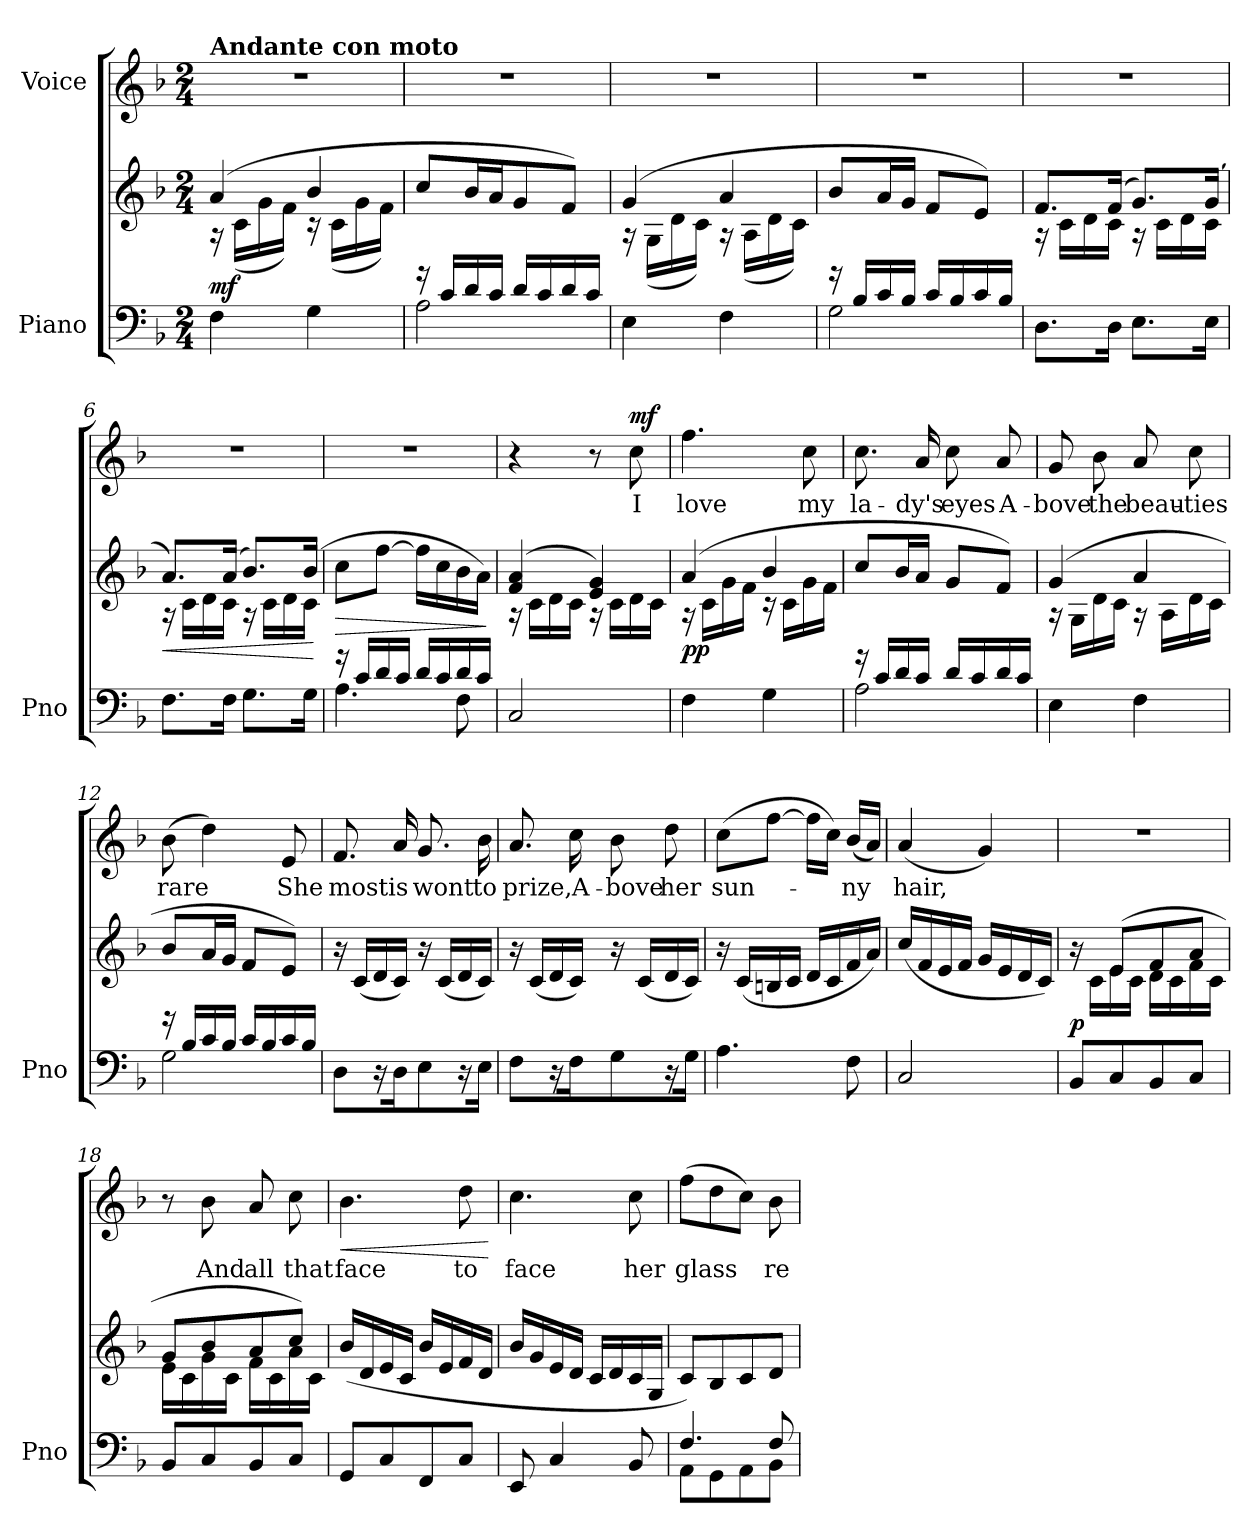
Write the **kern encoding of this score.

**kern	**kern	**dynam	**kern	**text	**dynam
*part2	*part2	*part2	*part1	*part1	*part1
*staff3	*staff2	*staff2/3	*staff1	*staff1	*staff1
*I"Piano	*	*	*I"Voice	*	*
*I'Pno	*	*	*	*	*
*clefF4	*clefG2	*	*clefG2	*	*
*k[b-]	*k[b-]	*	*k[b-]	*	*
*M2/4	*M2/4	*	*M2/4	*	*
=1	=1	=1	=1	=1	=1
*	*^	*	*	*	*
!	!	!	!	!LO:TX:a:B:t=Andante con moto	!	!
!	!	!	!LO:DY:b	!	!	!
4F\	(4a/	16r	mf	2r	.	.
.	.	(16c\LL	.	.	.	.
.	.	16g\	.	.	.	.
.	.	16f\JJ)	.	.	.	.
4G\	4b-/	16r	.	.	.	.
.	.	(16c\LL	.	.	.	.
.	.	16g\	.	.	.	.
.	.	16f\JJ)	.	.	.	.
*	*v	*v	*	*	*	*
=2	=2	=2	=2	=2	=2
*^	*	*	*	*	*
16r	2A\	8cc/L	.	2r	.	.
16c/LL	.	.	.	.	.	.
16d/	.	16b-/L	.	.	.	.
16c/JJ	.	16a/J	.	.	.	.
16d/LL	.	8g/	.	.	.	.
16c/	.	.	.	.	.	.
16d/	.	8f/J)	.	.	.	.
16c/JJ	.	.	.	.	.	.
*v	*v	*	*	*	*	*
=3	=3	=3	=3	=3	=3
*	*^	*	*	*	*
4E\	(4g/	16r	.	2r	.	.
.	.	(16G\LL	.	.	.	.
.	.	16d\	.	.	.	.
.	.	16c\JJ)	.	.	.	.
4F\	4a/	16r	.	.	.	.
.	.	(16A\LL	.	.	.	.
.	.	16d\	.	.	.	.
.	.	16c\JJ)	.	.	.	.
*	*v	*v	*	*	*	*
=4	=4	=4	=4	=4	=4
*^	*	*	*	*	*
16r	2G\	8b-/L	.	2r	.	.
16B-/LL	.	.	.	.	.	.
16c/	.	16a/L	.	.	.	.
16B-/JJ	.	16g/JJ	.	.	.	.
16c/LL	.	8f/L	.	.	.	.
16B-/	.	.	.	.	.	.
16c/	.	8e/J)	.	.	.	.
16B-/JJ	.	.	.	.	.	.
*v	*v	*	*	*	*	*
=5	=5	=5	=5	=5	=5
*	*^	*	*	*	*
8.D\L	8.f/L	16r	.	2r	.	.
.	.	16c\LL	.	.	.	.
.	.	16d\	.	.	.	.
16D\Jk	(16f/Jk	16c\JJ	.	.	.	.
8.E\L	8.g/L)	16r	.	.	.	.
.	.	16c\LL	.	.	.	.
.	.	16d\	.	.	.	.
16E\Jk	(16g/Jk	16c\JJ	.	.	.	.
=6	=6	=6	=6	=6	=6	=6
!	!	!	!LO:HP:b	!	!	!
8.F\L	8.a/L)	16r	<	2r	.	.
.	.	16c\LL	.	.	.	.
.	.	16d\	.	.	.	.
16F\Jk	(16a/Jk	16c\JJ	.	.	.	.
8.G\L	8.b-/L)	16r	.	.	.	.
.	.	16c\LL	.	.	.	.
.	.	16d\	.	.	.	.
16G\Jk	(16b-/Jk	16c\JJ	.	.	.	.
*	*v	*v	*	*	*	*
.	.	[	.	.	.
=7	=7	=7	=7	=7	=7
*^	*	*	*	*	*
!	!	!	!LO:HP:b	!	!	!
16r	4.A\	8cc\L	>	2r	.	.
16c/LL	.	.	.	.	.	.
16d/	.	[>8ff\J	.	.	.	.
16c/JJ	.	.	.	.	.	.
16d/LL	.	16ff\LL]	.	.	.	.
16c/	.	16cc\	.	.	.	.
16d/	8F\	16b-\	.	.	.	.
16c/JJ	.	16a\JJ)	.	.	.	.
*v	*v	*	*	*	*	*
.	.	]	.	.	.
=8	=8	=8	=8	=8	=8
*	*^	*	*	*	*
2C/	(4f/ 4a/	16r	.	4r	.	.
.	.	16c\LL	.	.	.	.
.	.	16d\	.	.	.	.
.	.	16c\JJ	.	.	.	.
.	4e/ 4g/)	16r	.	8r	.	.
.	.	16c\LL	.	.	.	.
!	!	!	!	!	!	!LO:DY:a
.	.	16d\	.	8cc\	I	mf
.	.	16c\JJ	.	.	.	.
=9	=9	=9	=9	=9	=9	=9
!	!	!	!LO:DY:b	!	!	!
4F\	(4a/	16r	pp	4.ff\	love	.
.	.	16c\LL	.	.	.	.
.	.	16g\	.	.	.	.
.	.	16f\JJ	.	.	.	.
4G\	4b-/	16r	.	.	.	.
.	.	16c\LL	.	.	.	.
.	.	16g\	.	8cc\	my	.
.	.	16f\JJ	.	.	.	.
*	*v	*v	*	*	*	*
=10	=10	=10	=10	=10	=10
*^	*	*	*	*	*
16r	2A\	8cc/L	.	8.cc\	la-	.
16c/LL	.	.	.	.	.	.
16d/	.	16b-/L	.	.	.	.
16c/JJ	.	16a/JJ	.	16a/	-dy's	.
16d/LL	.	8g/L	.	8cc\	eyes	.
16c/	.	.	.	.	.	.
16d/	.	8f/J)	.	8a/	A-	.
16c/JJ	.	.	.	.	.	.
*v	*v	*	*	*	*	*
=11	=11	=11	=11	=11	=11
*	*^	*	*	*	*
4E\	(4g/	16r	.	8g/	-bove	.
.	.	16G\LL	.	.	.	.
.	.	16d\	.	8b-\	the	.
.	.	16c\JJ	.	.	.	.
4F\	4a/	16r	.	8a/	beau-	.
.	.	16A\LL	.	.	.	.
.	.	16d\	.	8cc\	-ties	.
.	.	16c\JJ	.	.	.	.
*	*v	*v	*	*	*	*
=12	=12	=12	=12	=12	=12
*^	*	*	*	*	*
16r	2G\	8b-/L	.	(8b-\	rare	.
16B-/LL	.	.	.	.	.	.
16c/	.	16a/L	.	4dd\)	.	.
16B-/JJ	.	16g/JJ	.	.	.	.
16c/LL	.	8f/L	.	.	.	.
16B-/	.	.	.	.	.	.
16c/	.	8e/J)	.	8e/	She	.
16B-/JJ	.	.	.	.	.	.
*v	*v	*	*	*	*	*
=13	=13	=13	=13	=13	=13
8D\L	16r	.	8.f/	most	.
.	(16c/LL	.	.	.	.
16r	16d/	.	.	.	.
16D\JL	16c/JJ)	.	16a/	is	.
8E\L	16r	.	8.g/	wont	.
.	(16c/LL	.	.	.	.
16r	16d/	.	.	.	.
16E\JJ	16c/JJ)	.	16b-\	to	.
=14	=14	=14	=14	=14	=14
8F\L	16r	.	8.a/	prize,	.
.	(16c/LL	.	.	.	.
16r	16d/	.	.	.	.
16F\JJ	16c/JJ)	.	16cc\	A-	.
8G\L	16r	.	8b-\	-bove	.
.	(16c/LL	.	.	.	.
16r	16d/	.	8dd\	her	.
16G\JJ	16c/JJ)	.	.	.	.
=15	=15	=15	=15	=15	=15
4.A\	16r	.	(8cc\L	sun-	.
.	(16c/LL	.	.	.	.
.	16Bn/	.	[8ff\J	.	.
.	16c/JJ	.	.	.	.
.	16d/LL	.	16ff\LL]	.	.
.	16c/	.	16cc\JJ)	.	.
8F\	16f/	.	(16b-/LL	-ny	.
.	16a/JJ)	.	16a/JJ)	.	.
=16	=16	=16	=16	=16	=16
2C/	(16cc/LL	.	(4a/	hair,	.
.	16f/	.	.	.	.
.	16e/	.	.	.	.
.	16f/JJ	.	.	.	.
.	16g/LL	.	4g/)	.	.
.	16e/	.	.	.	.
.	16d/	.	.	.	.
.	16c/JJ)	.	.	.	.
=17	=17	=17	=17	=17	=17
*	*^	*	*	*	*
!	!	!	!LO:DY:b	!	!	!
8BB-/L	8ryy	16r	p	2r	.	.
.	.	16c\LL	.	.	.	.
8C/	(8e/L	16e\	.	.	.	.
.	.	16c\JJ	.	.	.	.
8BB-/	8f/	16d\LL	.	.	.	.
.	.	16c\	.	.	.	.
8C/J	8a/J	16f\	.	.	.	.
.	.	16c\JJ	.	.	.	.
=18	=18	=18	=18	=18	=18	=18
8BB-/L	8g/L	16e\LL	.	8r	.	.
.	.	16c\	.	.	.	.
8C/	8b-/	16g\	.	8b-\	And	.
.	.	16c\JJ	.	.	.	.
8BB-/	8a/	16f\LL	.	8a/	all	.
.	.	16c\	.	.	.	.
8C/J	8cc/J)	16a\	.	8cc\	that	.
.	.	16c\JJ	.	.	.	.
=19	=19	=19	=19	=19	=19	=19
!	!	!	!	!	!	!LO:HP:b
*	*v	*v	*	*	*	*
8GG/L	(<16b-/LL	.	4.b-\	face	<
.	16d/	.	.	.	.
8C/	16e/	.	.	.	.
.	16c/JJ	.	.	.	.
8FF/	16b-/LL	.	.	.	.
.	16e/	.	.	.	.
8C/J	16f/	.	8dd\	to	.
.	16d/JJ	.	.	.	.
.	.	.	.	.	[
=20	=20	=20	=20	=20	=20
8EE/	16b-/LL	.	4.cc\	face	.
.	16g/	.	.	.	.
4C/	16e/	.	.	.	.
.	16d/JJ	.	.	.	.
.	16c/LL	.	.	.	.
.	16d/	.	.	.	.
8BB-/	16c/	.	8cc\	her	.
.	16G/JJ	.	.	.	.
=21	=21	=21	=21	=21	=21
*^	*	*	*	*	*
4.F/	8AA\L	8c/L)	.	(8ff\L	glass	.
.	8GG\	8B-/	.	8dd\	.	.
.	8AA\	8c/	.	8cc\J)	.	.
8F/	8BB-\J	8d/J	.	8b-\	re-	.
*v	*v	*	*	*	*	*
=	=	=	=	=	=
*-	*-	*-	*-	*-	*-
